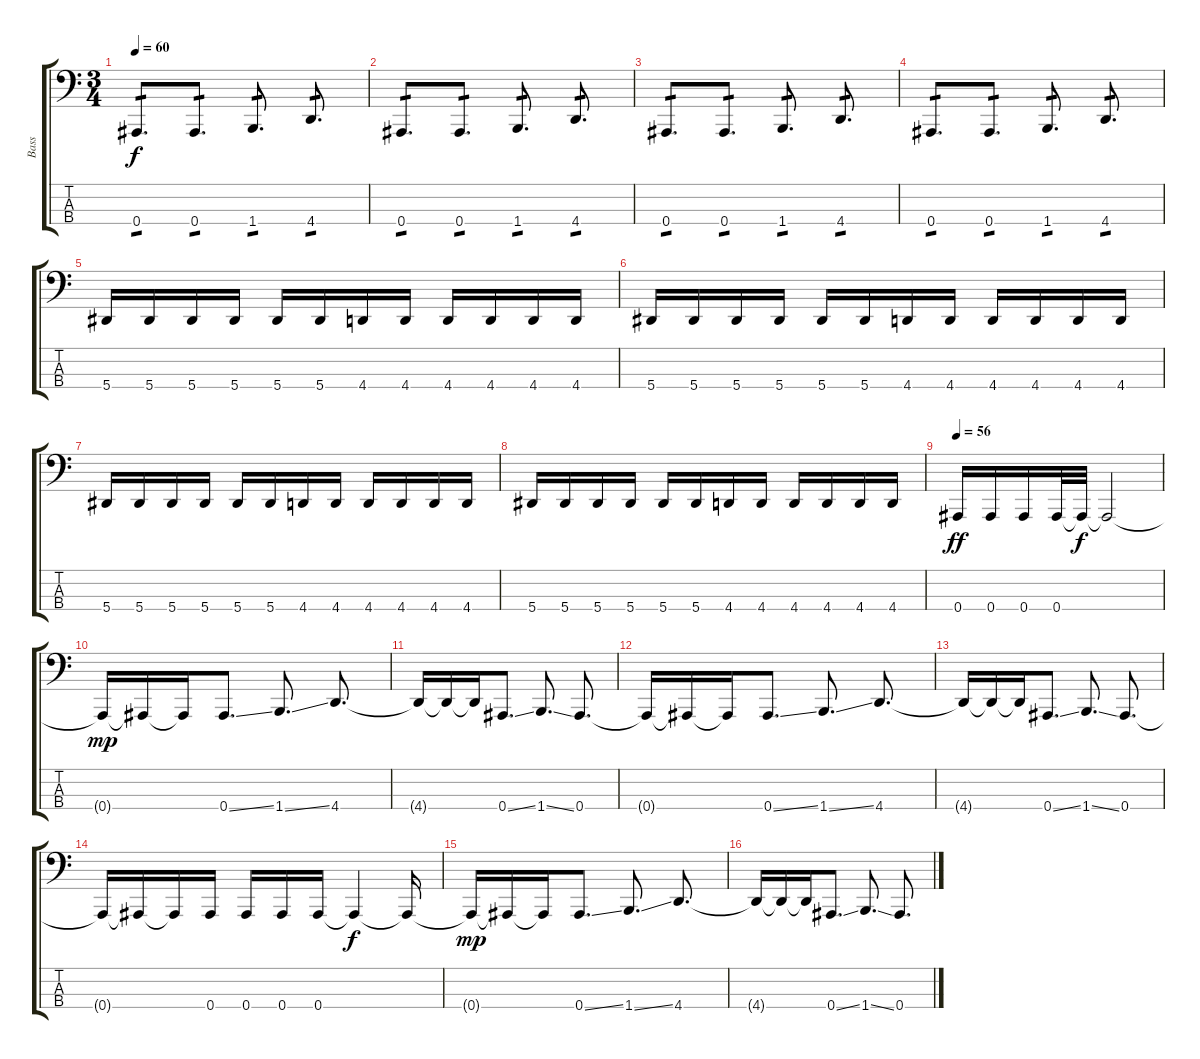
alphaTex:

\track ("Bass" "Bass") {instrument electricbasspick}
\staff {score tabs}
\tuning (Eb2 Bb1 F1 Bb0) {hide}
\ts (3 4)
\tempo 60
\clef f4
\ks c
0.4.8{d tp 1 dy f} 0.4.8{d tp 1} 1.4.8{d tp 1} 4.4.8{d tp 1} |
0.4.8{d tp 1} 0.4.8{d tp 1} 1.4.8{d tp 1} 4.4.8{d tp 1} |
0.4.8{d tp 1} 0.4.8{d tp 1} 1.4.8{d tp 1} 4.4.8{d tp 1} |
0.4.8{d tp 1} 0.4.8{d tp 1} 1.4.8{d tp 1} 4.4.8{d tp 1} |
5.4.16 5.4.16 5.4.16 5.4.16 5.4.16 5.4.16 4.4.16 4.4.16 4.4.16 4.4.16 4.4.16 4.4.16 |
5.4.16 5.4.16 5.4.16 5.4.16 5.4.16 5.4.16 4.4.16 4.4.16 4.4.16 4.4.16 4.4.16 4.4.16 |
5.4.16 5.4.16 5.4.16 5.4.16 5.4.16 5.4.16 4.4.16 4.4.16 4.4.16 4.4.16 4.4.16 4.4.16 |
5.4.16 5.4.16 5.4.16 5.4.16 5.4.16 5.4.16 4.4.16 4.4.16 4.4.16 4.4.16 4.4.16 4.4.16 |
\tempo 56
0.4.16{dy ff} 0.4.16 0.4.16 0.4.32 0.4{t}.32{dy f} 0.4{t}.2 |
0.4{t}.16{dy mp} 0.4{t}.16 0.4{t}.16 0.4{ss}.8{d} 1.4{ss}.8{d} 4.4.8{d} |
4.4{t}.16 4.4{t}.16 4.4{t}.16 0.4{ss}.8{d} 1.4{ss}.8{d} 0.4.8{d} |
0.4{t}.16 0.4{t}.16 0.4{t}.16 0.4{ss}.8{d} 1.4{ss}.8{d} 4.4.8{d} |
4.4{t}.16 4.4{t}.16 4.4{t}.16 0.4{ss}.8{d} 1.4{ss}.8{d} 0.4.8{d} |
0.4{t}.16 0.4{t}.16 0.4{t}.16 0.4.16 0.4.16 0.4.16 0.4.16 0.4{t}.4{dy f} 0.4{t}.16 |
0.4{t}.16{dy mp} 0.4{t}.16 0.4{t}.16 0.4{ss}.8{d} 1.4{ss}.8{d} 4.4.8{d} |
4.4{t}.16 4.4{t}.16 4.4{t}.16 0.4{ss}.8{d} 1.4{ss}.8{d} 0.4.8{d}
